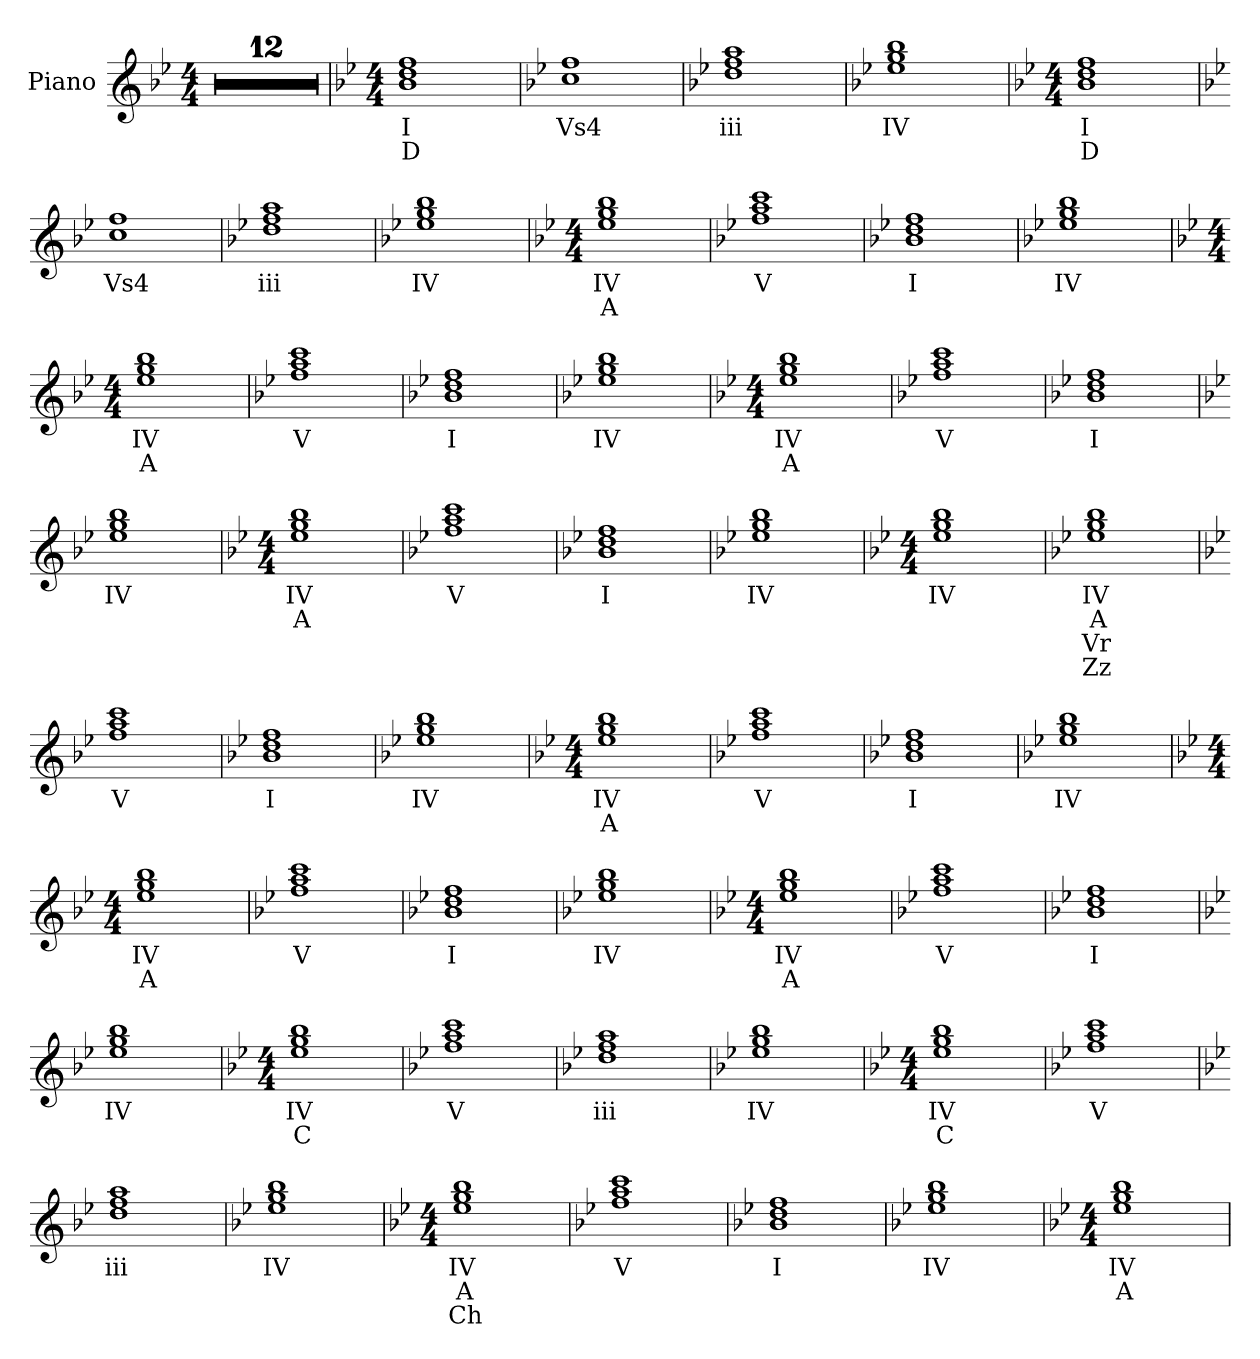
**kern	**text	**text	**text	**text
*part1	*part1	*part1	*part1	*part1
*staff1	*staff1	*staff1	*staff1	*staff1
*I"Piano	*	*	*	*
*I'Pno	*	*	*	*
*k[b-e-]	*	*	*	*
*B-:	*	*	*	*
*M4/4	*	*	*	*
=	=	=	=	=
1r	.	.	.	.
=	=	=	=	=
*k[b-e-]	*	*	*	*
*B-:	*	*	*	*
*M4/4	*	*	*	*
1r	.	.	.	.
=	=	=	=	=
*k[b-e-]	*	*	*	*
*B-:	*	*	*	*
*M4/4	*	*	*	*
1r	.	.	.	.
=	=	=	=	=
*k[b-e-]	*	*	*	*
*B-:	*	*	*	*
*M4/4	*	*	*	*
1r	.	.	.	.
=	=	=	=	=
*k[b-e-]	*	*	*	*
*B-:	*	*	*	*
*M4/4	*	*	*	*
1r	.	.	.	.
=	=	=	=	=
*k[b-e-]	*	*	*	*
*B-:	*	*	*	*
*M4/4	*	*	*	*
1r	.	.	.	.
=	=	=	=	=
*k[b-e-]	*	*	*	*
*B-:	*	*	*	*
*M4/4	*	*	*	*
1r	.	.	.	.
=	=	=	=	=
*k[b-e-]	*	*	*	*
*B-:	*	*	*	*
*M4/4	*	*	*	*
1r	.	.	.	.
=	=	=	=	=
*k[b-e-]	*	*	*	*
*B-:	*	*	*	*
*M4/4	*	*	*	*
1r	.	.	.	.
=	=	=	=	=
*k[b-e-]	*	*	*	*
*B-:	*	*	*	*
*M4/4	*	*	*	*
1r	.	.	.	.
=	=	=	=	=
*k[b-e-]	*	*	*	*
*B-:	*	*	*	*
*M4/4	*	*	*	*
1r	.	.	.	.
=	=	=	=	=
*k[b-e-]	*	*	*	*
*B-:	*	*	*	*
*M4/4	*	*	*	*
1r	.	.	.	.
=	=	=	=	=
*k[b-e-]	*	*	*	*
*B-:	*	*	*	*
*M4/4	*	*	*	*
1b- 1dd 1ff	I	D	.	.
=	=	=	=	=
*k[b-e-]	*	*	*	*
*B-:	*	*	*	*
1cc 1ff	Vs4	.	.	.
=	=	=	=	=
*k[b-e-]	*	*	*	*
*B-:	*	*	*	*
1dd 1ff 1aa	iii	.	.	.
=	=	=	=	=
*k[b-e-]	*	*	*	*
*B-:	*	*	*	*
1ee- 1gg 1bb-	IV	.	.	.
=	=	=	=	=
*k[b-e-]	*	*	*	*
*B-:	*	*	*	*
*M4/4	*	*	*	*
1b- 1dd 1ff	I	D	.	.
=	=	=	=	=
*k[b-e-]	*	*	*	*
*B-:	*	*	*	*
1cc 1ff	Vs4	.	.	.
=	=	=	=	=
*k[b-e-]	*	*	*	*
*B-:	*	*	*	*
1dd 1ff 1aa	iii	.	.	.
=	=	=	=	=
*k[b-e-]	*	*	*	*
*B-:	*	*	*	*
1ee- 1gg 1bb-	IV	.	.	.
=	=	=	=	=
*k[b-e-]	*	*	*	*
*B-:	*	*	*	*
*M4/4	*	*	*	*
1ee- 1gg 1bb-	IV	A	.	.
=	=	=	=	=
*k[b-e-]	*	*	*	*
*B-:	*	*	*	*
1ff 1aa 1ccc	V	.	.	.
=	=	=	=	=
*k[b-e-]	*	*	*	*
*B-:	*	*	*	*
1b- 1dd 1ff	I	.	.	.
=	=	=	=	=
*k[b-e-]	*	*	*	*
*B-:	*	*	*	*
1ee- 1gg 1bb-	IV	.	.	.
=	=	=	=	=
*k[b-e-]	*	*	*	*
*B-:	*	*	*	*
*M4/4	*	*	*	*
1ee- 1gg 1bb-	IV	A	.	.
=	=	=	=	=
*k[b-e-]	*	*	*	*
*B-:	*	*	*	*
1ff 1aa 1ccc	V	.	.	.
=	=	=	=	=
*k[b-e-]	*	*	*	*
*B-:	*	*	*	*
1b- 1dd 1ff	I	.	.	.
=	=	=	=	=
*k[b-e-]	*	*	*	*
*B-:	*	*	*	*
1ee- 1gg 1bb-	IV	.	.	.
=	=	=	=	=
*k[b-e-]	*	*	*	*
*B-:	*	*	*	*
*M4/4	*	*	*	*
1ee- 1gg 1bb-	IV	A	.	.
=	=	=	=	=
*k[b-e-]	*	*	*	*
*B-:	*	*	*	*
1ff 1aa 1ccc	V	.	.	.
=	=	=	=	=
*k[b-e-]	*	*	*	*
*B-:	*	*	*	*
1b- 1dd 1ff	I	.	.	.
=	=	=	=	=
*k[b-e-]	*	*	*	*
*B-:	*	*	*	*
1ee- 1gg 1bb-	IV	.	.	.
=	=	=	=	=
*k[b-e-]	*	*	*	*
*B-:	*	*	*	*
*M4/4	*	*	*	*
1ee- 1gg 1bb-	IV	A	.	.
=	=	=	=	=
*k[b-e-]	*	*	*	*
*B-:	*	*	*	*
1ff 1aa 1ccc	V	.	.	.
=	=	=	=	=
*k[b-e-]	*	*	*	*
*B-:	*	*	*	*
1b- 1dd 1ff	I	.	.	.
=	=	=	=	=
*k[b-e-]	*	*	*	*
*B-:	*	*	*	*
1ee- 1gg 1bb-	IV	.	.	.
=	=	=	=	=
*k[b-e-]	*	*	*	*
*B-:	*	*	*	*
*M4/4	*	*	*	*
1ee- 1gg 1bb-	IV	.	.	.
=	=	=	=	=
*k[b-e-]	*	*	*	*
*B-:	*	*	*	*
1ee- 1gg 1bb-	IV	A	Vr	Zz
=	=	=	=	=
*k[b-e-]	*	*	*	*
*B-:	*	*	*	*
1ff 1aa 1ccc	V	.	.	.
=	=	=	=	=
*k[b-e-]	*	*	*	*
*B-:	*	*	*	*
1b- 1dd 1ff	I	.	.	.
=	=	=	=	=
*k[b-e-]	*	*	*	*
*B-:	*	*	*	*
1ee- 1gg 1bb-	IV	.	.	.
=	=	=	=	=
*k[b-e-]	*	*	*	*
*B-:	*	*	*	*
*M4/4	*	*	*	*
1ee- 1gg 1bb-	IV	A	.	.
=	=	=	=	=
*k[b-e-]	*	*	*	*
*B-:	*	*	*	*
1ff 1aa 1ccc	V	.	.	.
=	=	=	=	=
*k[b-e-]	*	*	*	*
*B-:	*	*	*	*
1b- 1dd 1ff	I	.	.	.
=	=	=	=	=
*k[b-e-]	*	*	*	*
*B-:	*	*	*	*
1ee- 1gg 1bb-	IV	.	.	.
=	=	=	=	=
*k[b-e-]	*	*	*	*
*B-:	*	*	*	*
*M4/4	*	*	*	*
1ee- 1gg 1bb-	IV	A	.	.
=	=	=	=	=
*k[b-e-]	*	*	*	*
*B-:	*	*	*	*
1ff 1aa 1ccc	V	.	.	.
=	=	=	=	=
*k[b-e-]	*	*	*	*
*B-:	*	*	*	*
1b- 1dd 1ff	I	.	.	.
=	=	=	=	=
*k[b-e-]	*	*	*	*
*B-:	*	*	*	*
1ee- 1gg 1bb-	IV	.	.	.
=	=	=	=	=
*k[b-e-]	*	*	*	*
*B-:	*	*	*	*
*M4/4	*	*	*	*
1ee- 1gg 1bb-	IV	A	.	.
=	=	=	=	=
*k[b-e-]	*	*	*	*
*B-:	*	*	*	*
1ff 1aa 1ccc	V	.	.	.
=	=	=	=	=
*k[b-e-]	*	*	*	*
*B-:	*	*	*	*
1b- 1dd 1ff	I	.	.	.
=	=	=	=	=
*k[b-e-]	*	*	*	*
*B-:	*	*	*	*
1ee- 1gg 1bb-	IV	.	.	.
=	=	=	=	=
*k[b-e-]	*	*	*	*
*B-:	*	*	*	*
*M4/4	*	*	*	*
1ee- 1gg 1bb-	IV	C	.	.
=	=	=	=	=
*k[b-e-]	*	*	*	*
*B-:	*	*	*	*
1ff 1aa 1ccc	V	.	.	.
=	=	=	=	=
*k[b-e-]	*	*	*	*
*B-:	*	*	*	*
1dd 1ff 1aa	iii	.	.	.
=	=	=	=	=
*k[b-e-]	*	*	*	*
*B-:	*	*	*	*
1ee- 1gg 1bb-	IV	.	.	.
=	=	=	=	=
*k[b-e-]	*	*	*	*
*B-:	*	*	*	*
*M4/4	*	*	*	*
1ee- 1gg 1bb-	IV	C	.	.
=	=	=	=	=
*k[b-e-]	*	*	*	*
*B-:	*	*	*	*
1ff 1aa 1ccc	V	.	.	.
=	=	=	=	=
*k[b-e-]	*	*	*	*
*B-:	*	*	*	*
1dd 1ff 1aa	iii	.	.	.
=	=	=	=	=
*k[b-e-]	*	*	*	*
*B-:	*	*	*	*
1ee- 1gg 1bb-	IV	.	.	.
=	=	=	=	=
*k[b-e-]	*	*	*	*
*B-:	*	*	*	*
*M4/4	*	*	*	*
1ee- 1gg 1bb-	IV	A	Ch	.
=	=	=	=	=
*k[b-e-]	*	*	*	*
*B-:	*	*	*	*
1ff 1aa 1ccc	V	.	.	.
=	=	=	=	=
*k[b-e-]	*	*	*	*
*B-:	*	*	*	*
1b- 1dd 1ff	I	.	.	.
=	=	=	=	=
*k[b-e-]	*	*	*	*
*B-:	*	*	*	*
1ee- 1gg 1bb-	IV	.	.	.
=	=	=	=	=
*k[b-e-]	*	*	*	*
*B-:	*	*	*	*
*M4/4	*	*	*	*
1ee- 1gg 1bb-	IV	A	.	.
=	=	=	=	=
*-	*-	*-	*-	*-
